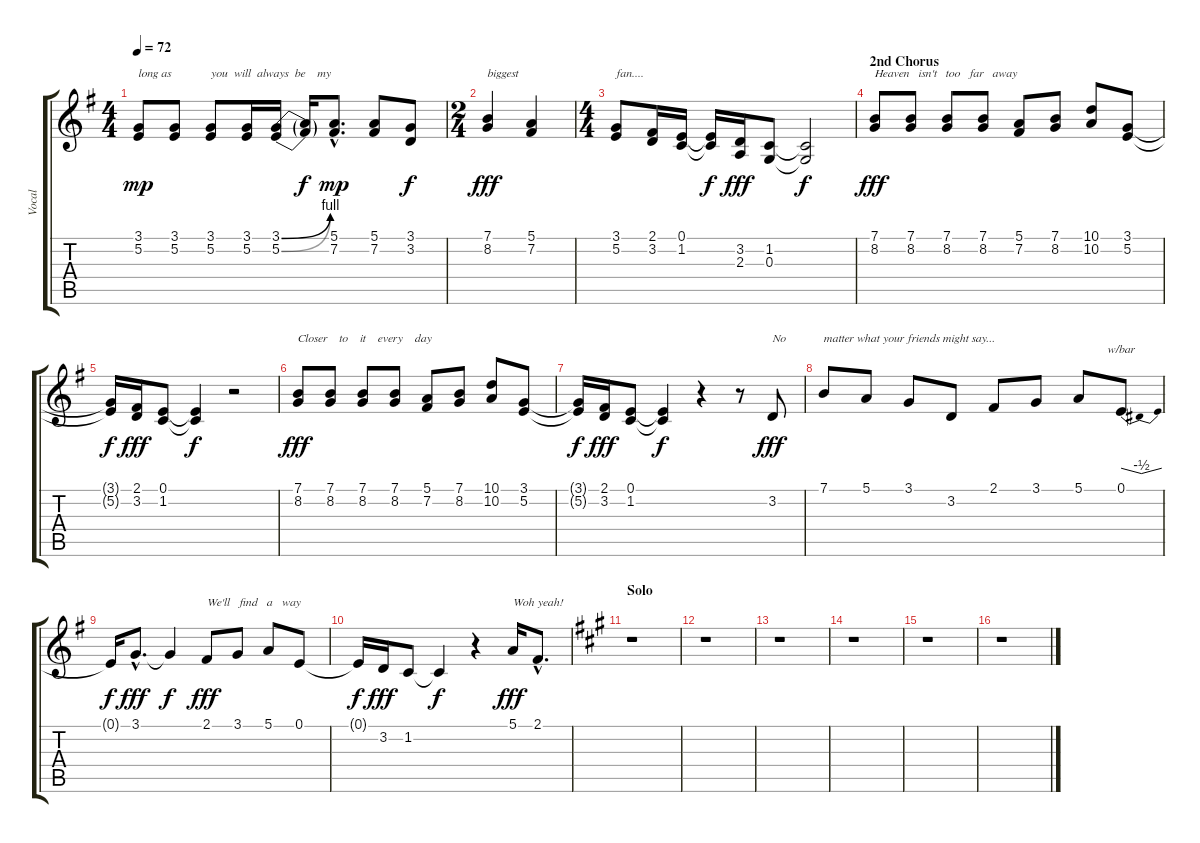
\track ("Vocal" "Vocal") {instrument violin}
\staff {score tabs}
\tuning (E4 B3 G3 D3 A2 E2) {hide}
\ts (4 4)
\tempo 72
\clef g2
\ks g
(3.1 5.2).8{txt "long as" dy mp} (3.1 5.2).8 (3.1 5.2).8{txt "you  will  always  be    my"} (3.1 5.2).16 (3.1{be (bend 0 0 60 4)} 5.2{be (bend 0 0 60 4)}).16 (3.1{t} 5.2{t}).16{dy f} (5.1{hac} 7.2{hac}).8{d dy mp} (5.1 7.2).8 (3.1 3.2).8{dy f} |
\ts (2 4)
(7.1 8.2).4{txt "biggest" dy fff} (5.1 7.2).4 |
\ts (4 4)
(3.1 5.2).8{txt "fan...."} (2.1 3.2).16 (0.1 1.2).16 (0.1{t} 1.2{t}).16{dy f} (3.2 2.3).16{dy fff} (1.2 0.3).8 (1.2{t} 0.3{t}).2{dy f} |
\section ("" "2nd Chorus")
(7.1 8.2).8{txt "Heaven   isn't   too   far   away" dy fff} (7.1 8.2).8 (7.1 8.2).8 (7.1 8.2).8 (5.1 7.2).8 (7.1 8.2).8 (10.1 10.2).8 (3.1 5.2).8 |
(3.1{t} 5.2{t}).16{dy f} (2.1 3.2).16{dy fff} (0.1 1.2).8 (0.1{t} 1.2{t}).4{dy f} r.2 |
(7.1 8.2).8{txt "Closer    to    it    every    day" dy fff} (7.1 8.2).8 (7.1 8.2).8 (7.1 8.2).8 (5.1 7.2).8 (7.1 8.2).8 (10.1 10.2).8 (3.1 5.2).8 |
(3.1{t} 5.2{t}).16{dy f} (2.1 3.2).16{dy fff} (0.1 1.2).8 (0.1{t} 1.2{t}).4{dy f} r.4 r.8 3.2.8{txt "No" dy fff} |
7.1.8{txt "matter what your friends might say..."} 5.1.8 3.1.8 3.2.8 2.1.8 3.1.8 5.1.8 0.1.8{tbe (dip default 0 0 30 -2 60 0)} |
0.1{t}.16{dy f} 3.1{hac}.8{d dy fff} 3.1{t}.4{dy f} 2.1.8{txt "We'll   find   a   way" dy fff} 3.1.8 5.1.8 0.1.8 |
0.1{t}.16{dy f} 3.2.16{dy fff} 1.2.8 1.2{t}.4{dy f} r.4 5.1.16{txt "Woh yeah!" dy fff} 2.1{hac}.8{d} |
\section ("" "Solo")
\ks a
r.1 |
r.1 |
r.1 |
r.1 |
r.1 |
r.1
